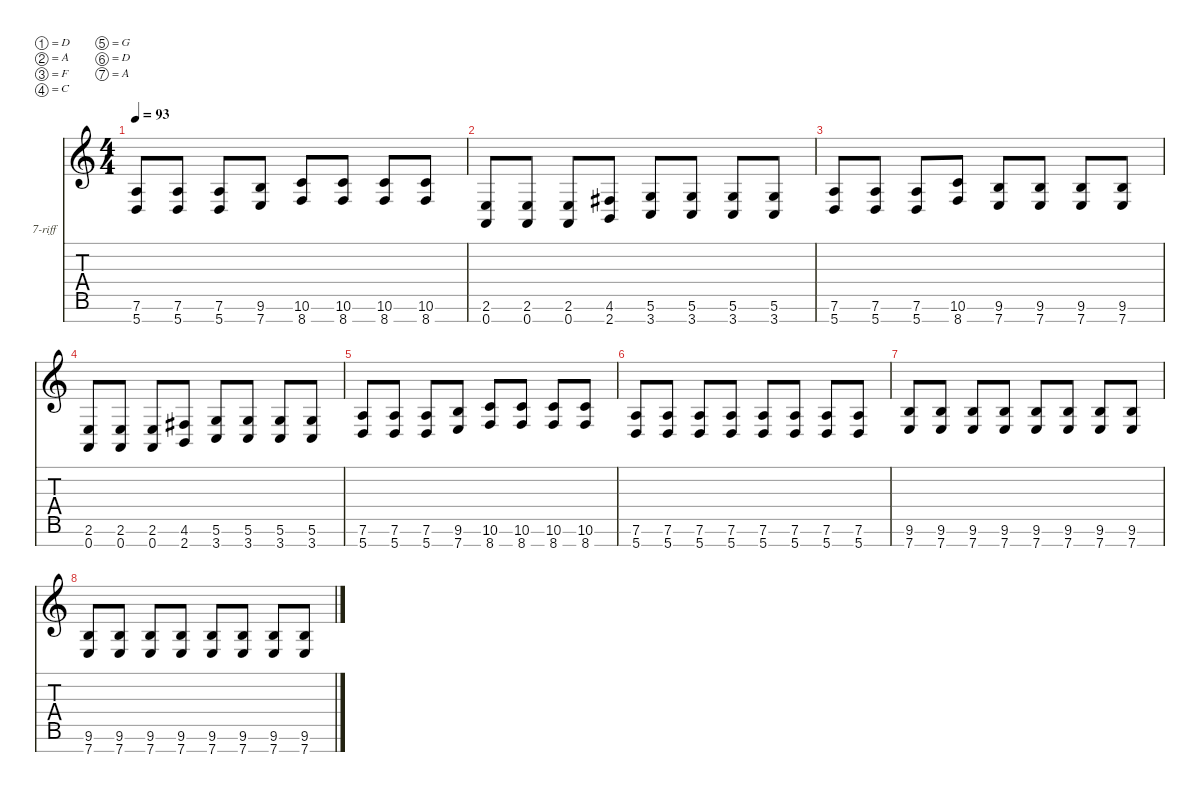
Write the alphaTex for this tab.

\defaultSystemsLayout 4
\hideDynamics
\bracketExtendMode nobrackets
\firstSystemTrackNameOrientation horizontal
\otherSystemsTrackNameOrientation horizontal
\track ("7-riff" "7-riff") {instrument distortionguitar}
\staff {score tabs}
\tuning (D4 A3 F3 C3 G2 D2 A1)
\ts (4 4)
\scale
1.09524
\tempo 93
\accidentals auto
\clef g2
\ottava regular
\simile none
\ks c
(7.6 5.7).8{dy f beam Up} (7.6 5.7).8{beam Up} (7.6 5.7).8{beam Up} (7.7 9.6).8{beam Up} (8.7 10.6).8{beam Up} (8.7 10.6).8{beam Up} (8.7 10.6).8{beam Up} (8.7 10.6).8{beam Up} |
\scale
0.968253 (2.6 0.7).8{beam Up} (2.6 0.7).8{beam Up} (2.6 0.7).8{beam Up} (4.6{acc #} 2.7).8{beam Up} (5.6 3.7).8{beam Up} (5.6 3.7).8{beam Up} (5.6 3.7).8{beam Up} (5.6 3.7).8{beam Up} |
\scale
0.968253 (7.6 5.7).8{beam Up} (7.6 5.7).8{beam Up} (7.6 5.7).8{beam Up} (8.7 10.6).8{beam Up} (7.7 9.6).8{beam Up} (7.7 9.6).8{beam Up} (7.7 9.6).8{beam Up} (7.7 9.6).8{beam Up} |
\scale
0.968253 (2.6 0.7).8{beam Up} (2.6 0.7).8{beam Up} (2.6 0.7).8{beam Up} (4.6{acc #} 2.7).8{beam Up} (3.7 5.6).8{beam Up} (3.7 5.6).8{beam Up} (3.7 5.6).8{beam Up} (3.7 5.6).8{beam Up} |
\scale
1.09524 (7.6 5.7).8{beam Up} (7.6 5.7).8{beam Up} (7.6 5.7).8{beam Up} (9.6 7.7).8{beam Up} (10.6 8.7).8{beam Up} (10.6 8.7).8{beam Up} (10.6 8.7).8{beam Up} (10.6 8.7).8{beam Up} |
\scale
0.968253 (7.6 5.7).8{beam Up} (7.6 5.7).8{beam Up} (7.6 5.7).8{beam Up} (7.6 5.7).8{beam Up} (7.6 5.7).8{beam Up} (7.6 5.7).8{beam Up} (7.6 5.7).8{beam Up} (7.6 5.7).8{beam Up} |
\scale
0.968253 (7.7 9.6).8{beam Up} (7.7 9.6).8{beam Up} (7.7 9.6).8{beam Up} (7.7 9.6).8{beam Up} (7.7 9.6).8{beam Up} (7.7 9.6).8{beam Up} (7.7 9.6).8{beam Up} (7.7 9.6).8{beam Up} |
\scale
0.968253 (7.7 9.6).8{beam Up} (7.7 9.6).8{beam Up} (7.7 9.6).8{beam Up} (7.7 9.6).8{beam Up} (7.7 9.6).8{beam Up} (7.7 9.6).8{beam Up} (7.7 9.6).8{beam Up} (7.7 9.6).8{beam Up}
